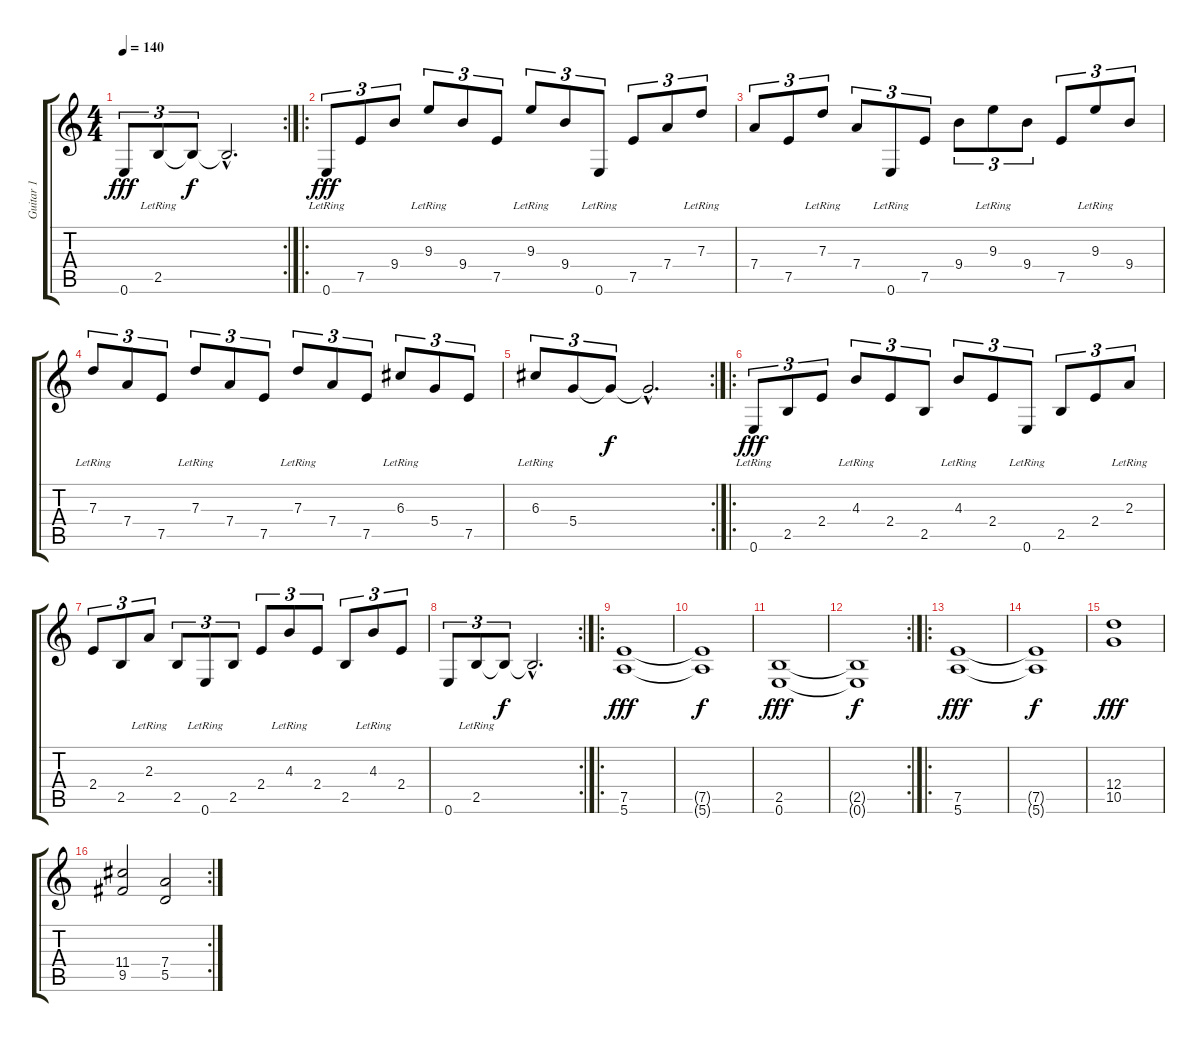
\track ("Guitar 1" "Guitar 1") {instrument distortionguitar}
\staff {score tabs}
\tuning (E4 B3 G3 D3 A2 E2) {hide}
\rc 2
\ts (4 4)
\tempo 140
\clef g2
\ks c
0.6.8{tu (3 2) dy fff} 2.5{lr}.8{tu (3 2)} 2.5{t}.8{tu (3 2) dy f} 2.5{hac t}.2{d} |
\ro
0.6{lr}.8{tu (3 2) dy fff instrument electricguitarclean} 7.5.8{tu (3 2)} 9.4.8{tu (3 2)} 9.3{lr}.8{tu (3 2)} 9.4.8{tu (3 2)} 7.5.8{tu (3 2)} 9.3{lr}.8{tu (3 2)} 9.4.8{tu (3 2)} 0.6{lr}.8{tu (3 2)} 7.5.8{tu (3 2)} 7.4.8{tu (3 2)} 7.3{lr}.8{tu (3 2)} |
7.4.8{tu (3 2)} 7.5.8{tu (3 2)} 7.3{lr}.8{tu (3 2)} 7.4.8{tu (3 2)} 0.6{lr}.8{tu (3 2)} 7.5.8{tu (3 2)} 9.4.8{tu (3 2)} 9.3{lr}.8{tu (3 2)} 9.4.8{tu (3 2)} 7.5.8{tu (3 2)} 9.3{lr}.8{tu (3 2)} 9.4.8{tu (3 2)} |
7.3{lr}.8{tu (3 2)} 7.4.8{tu (3 2)} 7.5.8{tu (3 2)} 7.3{lr}.8{tu (3 2)} 7.4.8{tu (3 2)} 7.5.8{tu (3 2)} 7.3{lr}.8{tu (3 2)} 7.4.8{tu (3 2)} 7.5.8{tu (3 2)} 6.3{lr}.8{tu (3 2)} 5.4.8{tu (3 2)} 7.5.8{tu (3 2)} |
\rc 2
6.3{lr}.8{tu (3 2)} 5.4.8{tu (3 2)} 5.4{t}.8{tu (3 2) dy f} 5.4{hac t}.2{d} |
\ro
0.6{lr}.8{tu (3 2) dy fff instrument electricguitarclean} 2.5.8{tu (3 2)} 2.4.8{tu (3 2)} 4.3{lr}.8{tu (3 2)} 2.4.8{tu (3 2)} 2.5.8{tu (3 2)} 4.3{lr}.8{tu (3 2)} 2.4.8{tu (3 2)} 0.6{lr}.8{tu (3 2)} 2.5.8{tu (3 2)} 2.4.8{tu (3 2)} 2.3{lr}.8{tu (3 2)} |
2.4.8{tu (3 2)} 2.5.8{tu (3 2)} 2.3{lr}.8{tu (3 2)} 2.5.8{tu (3 2)} 0.6{lr}.8{tu (3 2)} 2.5.8{tu (3 2)} 2.4.8{tu (3 2)} 4.3{lr}.8{tu (3 2)} 2.4.8{tu (3 2)} 2.5.8{tu (3 2)} 4.3{lr}.8{tu (3 2)} 2.4.8{tu (3 2)} |
\rc 2
0.6.8{tu (3 2)} 2.5{lr}.8{tu (3 2)} 2.5{t}.8{tu (3 2) dy f} 2.5{hac t}.2{d} |
\ro
(7.5 5.6).1{dy fff instrument pad4choir} |
(7.5{t} 5.6{t}).1{dy f} |
(2.5 0.6).1{dy fff} |
\rc 2
(2.5{t} 0.6{t}).1{dy f} |
\ro
(7.5 5.6).1{dy fff instrument pad4choir} |
(7.5{t} 5.6{t}).1{dy f} |
(12.4 10.5).1{dy fff} |
\rc 2
(11.4 9.5).2 (7.4 5.5).2
